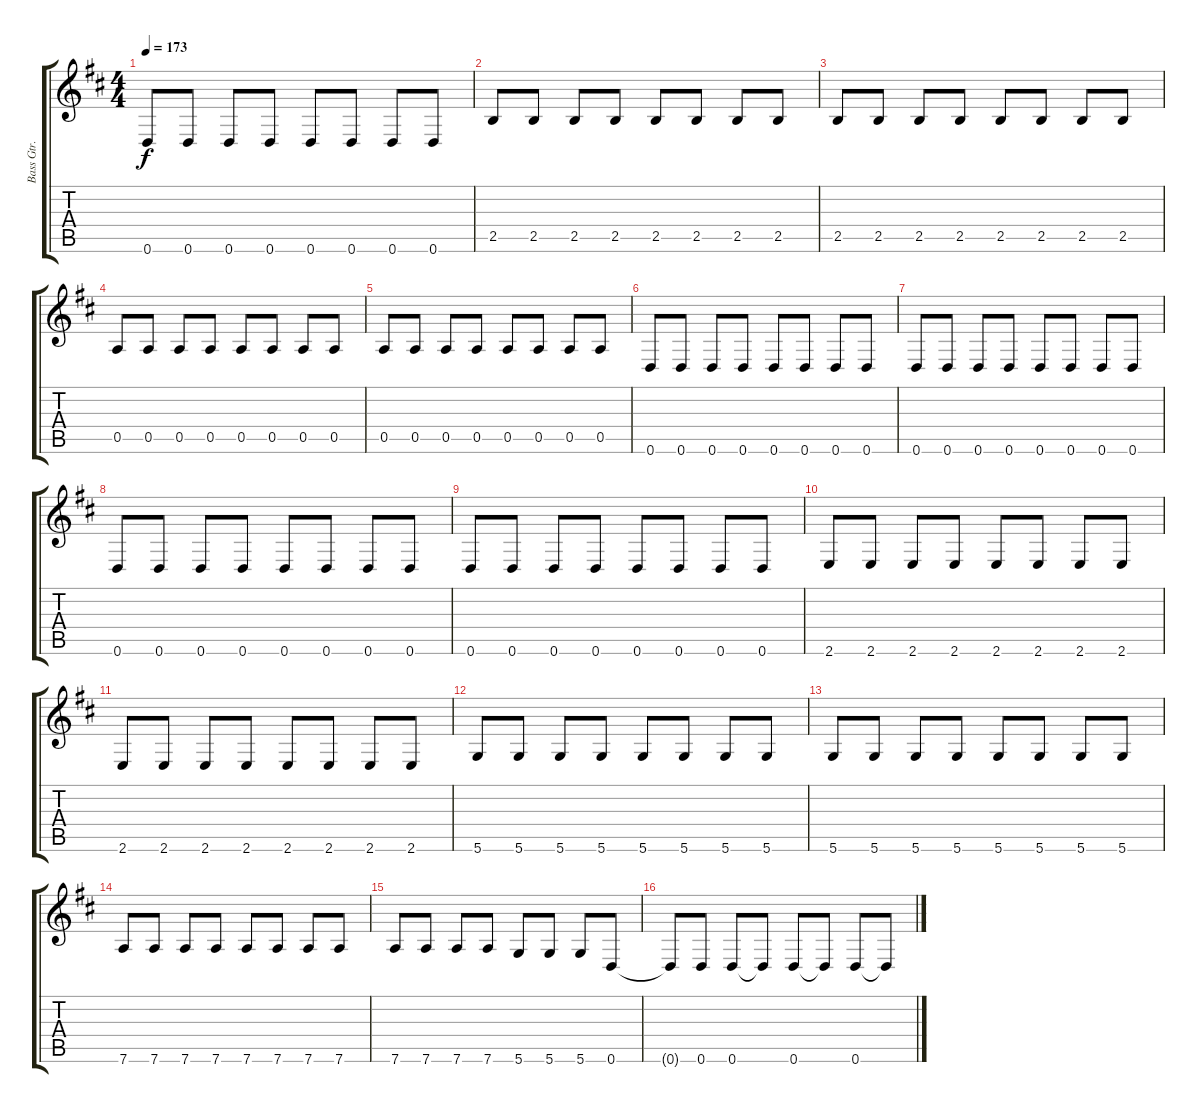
\track ("Bass Gtr." "Bass Gtr.") {instrument electricbasspick}
\staff {score tabs}
\tuning (E4 B3 G3 D3 A2 D2) {hide}
\ts (4 4)
\tempo 173
\clef g2
\ks d
0.6.8{dy f} 0.6.8 0.6.8 0.6.8 0.6.8 0.6.8 0.6.8 0.6.8 |
2.5.8 2.5.8 2.5.8 2.5.8 2.5.8 2.5.8 2.5.8 2.5.8 |
2.5.8 2.5.8 2.5.8 2.5.8 2.5.8 2.5.8 2.5.8 2.5.8 |
0.5.8 0.5.8 0.5.8 0.5.8 0.5.8 0.5.8 0.5.8 0.5.8 |
0.5.8 0.5.8 0.5.8 0.5.8 0.5.8 0.5.8 0.5.8 0.5.8 |
0.6.8 0.6.8 0.6.8 0.6.8 0.6.8 0.6.8 0.6.8 0.6.8 |
0.6.8 0.6.8 0.6.8 0.6.8 0.6.8 0.6.8 0.6.8 0.6.8 |
0.6.8 0.6.8 0.6.8 0.6.8 0.6.8 0.6.8 0.6.8 0.6.8 |
0.6.8 0.6.8 0.6.8 0.6.8 0.6.8 0.6.8 0.6.8 0.6.8 |
2.6.8 2.6.8 2.6.8 2.6.8 2.6.8 2.6.8 2.6.8 2.6.8 |
2.6.8 2.6.8 2.6.8 2.6.8 2.6.8 2.6.8 2.6.8 2.6.8 |
5.6.8 5.6.8 5.6.8 5.6.8 5.6.8 5.6.8 5.6.8 5.6.8 |
5.6.8 5.6.8 5.6.8 5.6.8 5.6.8 5.6.8 5.6.8 5.6.8 |
7.6.8 7.6.8 7.6.8 7.6.8 7.6.8 7.6.8 7.6.8 7.6.8 |
7.6.8 7.6.8 7.6.8 7.6.8 5.6.8 5.6.8 5.6.8 0.6.8 |
0.6{t}.8 0.6.8 0.6.8 0.6{t}.8 0.6.8 0.6{t}.8 0.6.8 0.6{t}.8
